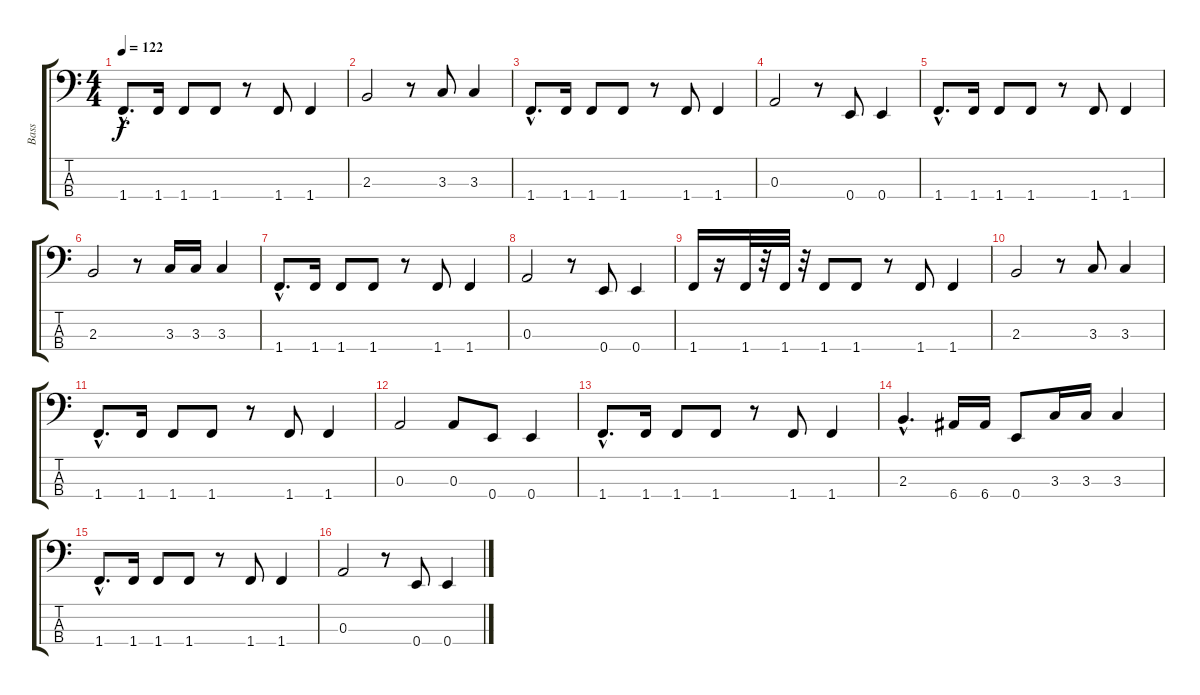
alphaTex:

\track ("Bass" "Bass") {instrument electricbassfinger}
\staff {score tabs}
\tuning (G2 D2 A1 E1) {hide}
\ts (4 4)
\tempo 122
\clef f4
\ks c
1.4{hac}.8{d dy f instrument electricbassfinger} 1.4.16 1.4.8 1.4.8 r.8 1.4.8 1.4.4 |
2.3.2 r.8 3.3.8 3.3.4 |
1.4{hac}.8{d} 1.4.16 1.4.8 1.4.8 r.8 1.4.8 1.4.4 |
0.3.2 r.8 0.4.8 0.4.4 |
1.4{hac}.8{d} 1.4.16 1.4.8 1.4.8 r.8 1.4.8 1.4.4 |
2.3.2 r.8 3.3.16 3.3.16 3.3.4 |
1.4{hac}.8{d} 1.4.16 1.4.8 1.4.8 r.8 1.4.8 1.4.4 |
0.3.2 r.8 0.4.8 0.4.4 |
1.4.16 r.16 1.4.32 r.32 1.4.32 r.32 1.4.8 1.4.8 r.8 1.4.8 1.4.4 |
2.3.2 r.8 3.3.8 3.3.4 |
1.4{hac}.8{d} 1.4.16 1.4.8 1.4.8 r.8 1.4.8 1.4.4 |
0.3.2 0.3.8 0.4.8 0.4.4 |
1.4{hac}.8{d} 1.4.16 1.4.8 1.4.8 r.8 1.4.8 1.4.4 |
2.3{hac}.4{d} 6.4.16 6.4.16 0.4.8 3.3.16 3.3.16 3.3.4 |
1.4{hac}.8{d} 1.4.16 1.4.8 1.4.8 r.8 1.4.8 1.4.4 |
0.3.2 r.8 0.4.8 0.4.4
